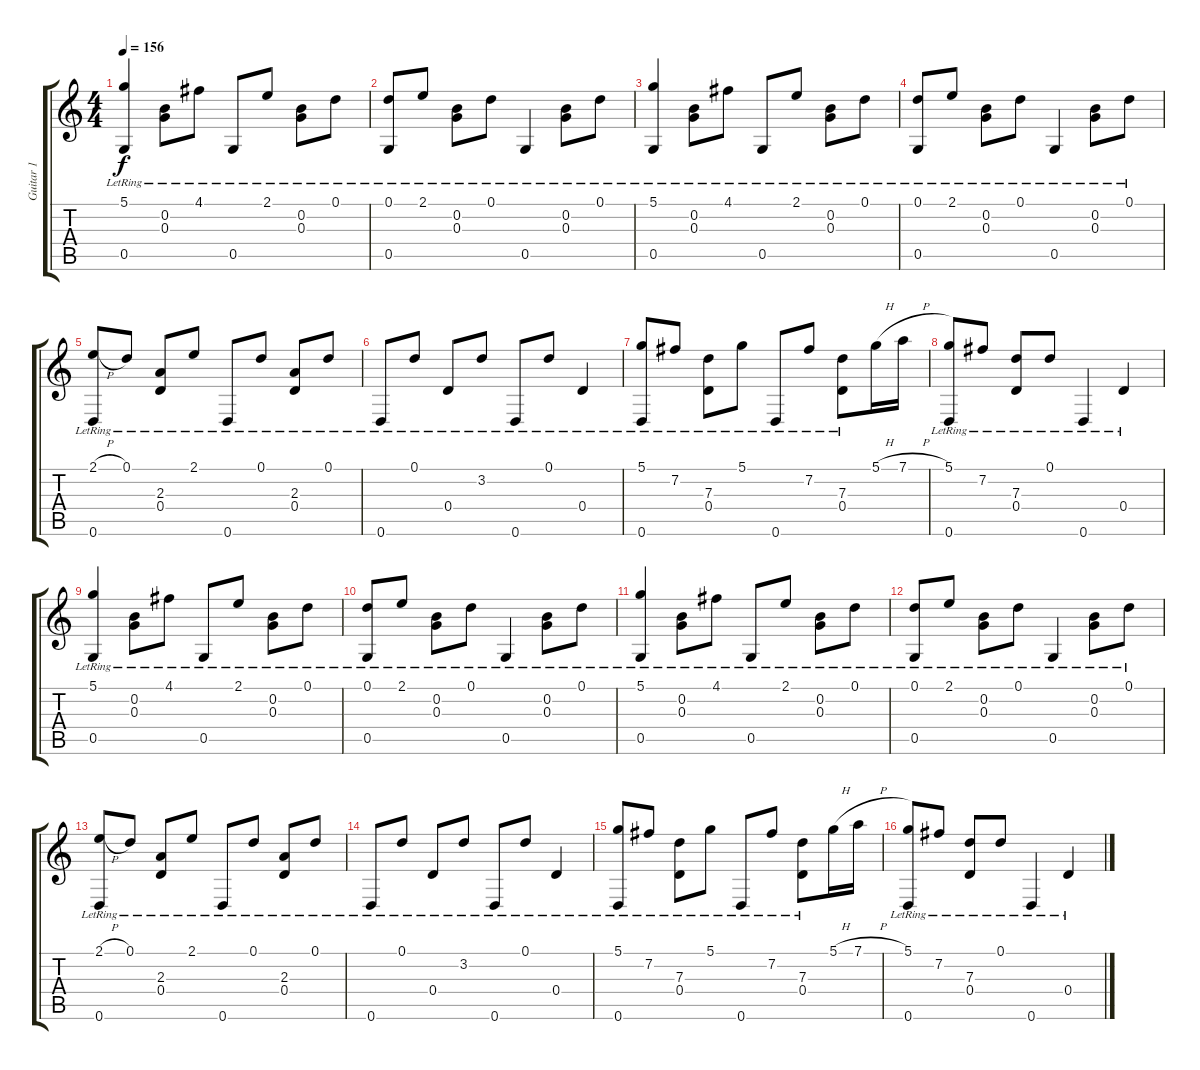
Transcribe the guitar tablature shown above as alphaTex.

\track ("Guitar 1" "Guitar 1") {instrument acousticguitarsteel}
\staff {score tabs}
\tuning (D4 B3 G3 D3 G2 D2) {hide}
\ts (4 4)
\tempo 156
\clef g2
\ks c
(5.1{lr} 0.5{lr}).4{dy f} (0.2{lr} 0.3{lr}).8 4.1{lr}.8 0.5{lr}.8 2.1{lr}.8 (0.2{lr} 0.3{lr}).8 0.1{lr}.8 |
(0.1{lr} 0.5{lr}).8 2.1{lr}.8 (0.2{lr} 0.3{lr}).8 0.1{lr}.8 0.5{lr}.4 (0.2{lr} 0.3{lr}).8 0.1{lr}.8 |
(5.1{lr} 0.5{lr}).4 (0.2{lr} 0.3{lr}).8 4.1{lr}.8 0.5{lr}.8 2.1{lr}.8 (0.2{lr} 0.3{lr}).8 0.1{lr}.8 |
(0.1{lr} 0.5{lr}).8 2.1{lr}.8 (0.2{lr} 0.3{lr}).8 0.1{lr}.8 0.5{lr}.4 (0.2{lr} 0.3{lr}).8 0.1{lr}.8 |
(2.1{h} 0.6{lr}).8 0.1{lr}.8 (2.3{lr} 0.4{lr}).8 2.1{lr}.8 0.6{lr}.8 0.1{lr}.8 (2.3{lr} 0.4{lr}).8 0.1{lr}.8 |
0.6{lr}.8 0.1{lr}.8 0.4{lr}.8 3.2{lr}.8 0.6{lr}.8 0.1{lr}.8 0.4{lr}.4 |
(5.1{lr} 0.6{lr}).8 7.2{lr}.8 (7.3{lr} 0.4{lr}).8 5.1{lr}.8 0.6{lr}.8 7.2{lr}.8 (7.3{lr} 0.4{lr}).8 5.1{h}.16 7.1{h}.16 |
(5.1{lr} 0.6{lr}).8 7.2{lr}.8 (7.3{lr} 0.4{lr}).8 0.1{lr}.8 0.6{lr}.4 0.4{lr}.4 |
(5.1{lr} 0.5{lr}).4 (0.2{lr} 0.3{lr}).8 4.1{lr}.8 0.5{lr}.8 2.1{lr}.8 (0.2{lr} 0.3{lr}).8 0.1{lr}.8 |
(0.1{lr} 0.5{lr}).8 2.1{lr}.8 (0.2{lr} 0.3{lr}).8 0.1{lr}.8 0.5{lr}.4 (0.2{lr} 0.3{lr}).8 0.1{lr}.8 |
(5.1{lr} 0.5{lr}).4 (0.2{lr} 0.3{lr}).8 4.1{lr}.8 0.5{lr}.8 2.1{lr}.8 (0.2{lr} 0.3{lr}).8 0.1{lr}.8 |
(0.1{lr} 0.5{lr}).8 2.1{lr}.8 (0.2{lr} 0.3{lr}).8 0.1{lr}.8 0.5{lr}.4 (0.2{lr} 0.3{lr}).8 0.1{lr}.8 |
(2.1{h} 0.6{lr}).8 0.1{lr}.8 (2.3{lr} 0.4{lr}).8 2.1{lr}.8 0.6{lr}.8 0.1{lr}.8 (2.3{lr} 0.4{lr}).8 0.1{lr}.8 |
0.6{lr}.8 0.1{lr}.8 0.4{lr}.8 3.2{lr}.8 0.6{lr}.8 0.1{lr}.8 0.4{lr}.4 |
(5.1{lr} 0.6{lr}).8 7.2{lr}.8 (7.3{lr} 0.4{lr}).8 5.1{lr}.8 0.6{lr}.8 7.2{lr}.8 (7.3{lr} 0.4{lr}).8 5.1{h}.16 7.1{h}.16 |
(5.1{lr} 0.6{lr}).8 7.2{lr}.8 (7.3{lr} 0.4{lr}).8 0.1{lr}.8 0.6{lr}.4 0.4{lr}.4
